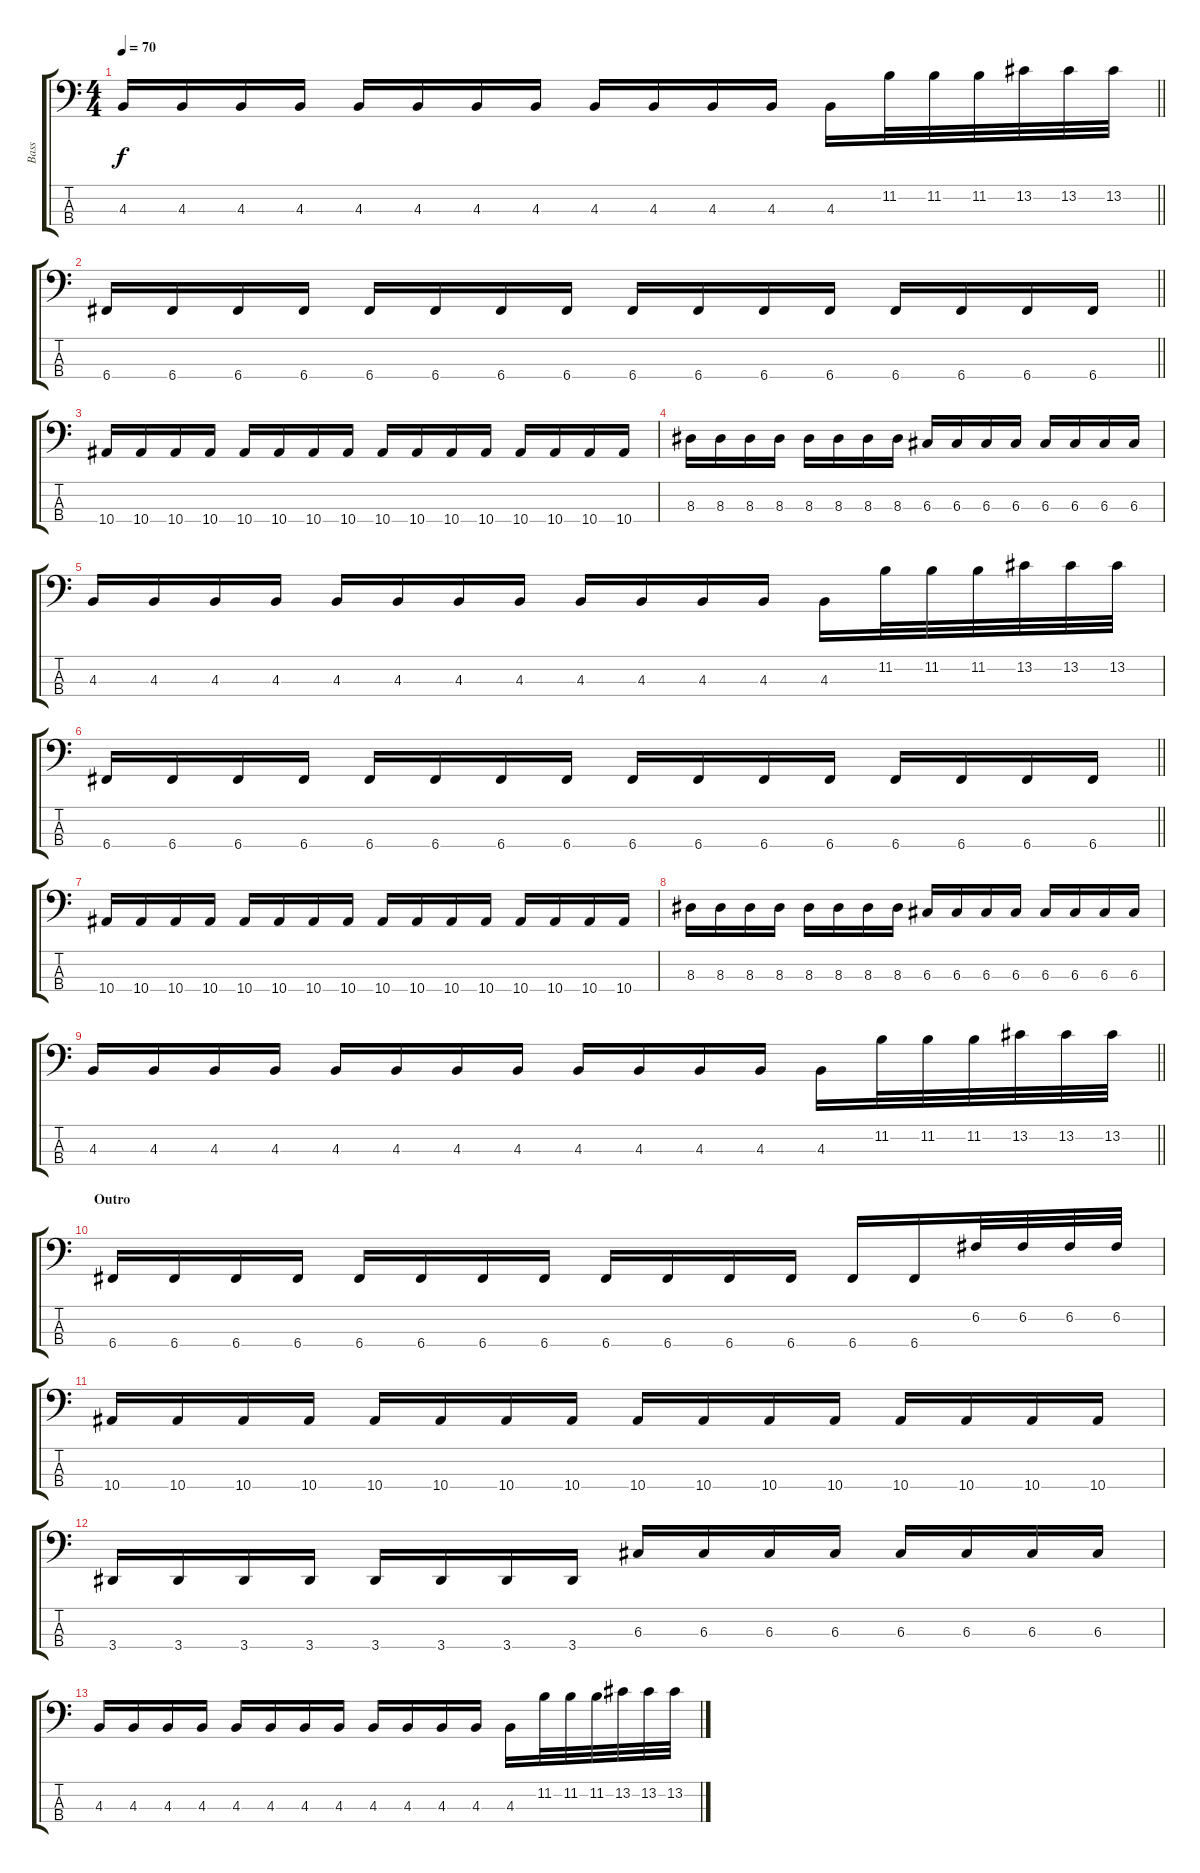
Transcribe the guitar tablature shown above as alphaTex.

\track ("Bass" "Bass") {instrument electricbassfinger}
\staff {score tabs}
\tuning (F2 C2 G1 C1) {hide}
\ts (4 4)
\tempo 70
\clef f4
\barLineRight lightlight
\ks c
4.3.16{dy f} 4.3.16 4.3.16 4.3.16 4.3.16 4.3.16 4.3.16 4.3.16 4.3.16 4.3.16 4.3.16 4.3.16 4.3.16 11.2.32 11.2.32 11.2.32 13.2.32 13.2.32 13.2.32 |
\section ("" "")
\barLineRight lightlight
6.4.16 6.4.16 6.4.16 6.4.16 6.4.16 6.4.16 6.4.16 6.4.16 6.4.16 6.4.16 6.4.16 6.4.16 6.4.16 6.4.16 6.4.16 6.4.16 |
10.4.16 10.4.16 10.4.16 10.4.16 10.4.16 10.4.16 10.4.16 10.4.16 10.4.16 10.4.16 10.4.16 10.4.16 10.4.16 10.4.16 10.4.16 10.4.16 |
8.3.16 8.3.16 8.3.16 8.3.16 8.3.16 8.3.16 8.3.16 8.3.16 6.3.16 6.3.16 6.3.16 6.3.16 6.3.16 6.3.16 6.3.16 6.3.16 |
4.3.16 4.3.16 4.3.16 4.3.16 4.3.16 4.3.16 4.3.16 4.3.16 4.3.16 4.3.16 4.3.16 4.3.16 4.3.16 11.2.32 11.2.32 11.2.32 13.2.32 13.2.32 13.2.32 |
\barLineRight lightlight
6.4.16 6.4.16 6.4.16 6.4.16 6.4.16 6.4.16 6.4.16 6.4.16 6.4.16 6.4.16 6.4.16 6.4.16 6.4.16 6.4.16 6.4.16 6.4.16 |
10.4.16 10.4.16 10.4.16 10.4.16 10.4.16 10.4.16 10.4.16 10.4.16 10.4.16 10.4.16 10.4.16 10.4.16 10.4.16 10.4.16 10.4.16 10.4.16 |
8.3.16 8.3.16 8.3.16 8.3.16 8.3.16 8.3.16 8.3.16 8.3.16 6.3.16 6.3.16 6.3.16 6.3.16 6.3.16 6.3.16 6.3.16 6.3.16 |
\barLineRight lightlight
4.3.16 4.3.16 4.3.16 4.3.16 4.3.16 4.3.16 4.3.16 4.3.16 4.3.16 4.3.16 4.3.16 4.3.16 4.3.16 11.2.32 11.2.32 11.2.32 13.2.32 13.2.32 13.2.32 |
\section ("" "Outro")
6.4.16 6.4.16 6.4.16 6.4.16 6.4.16 6.4.16 6.4.16 6.4.16 6.4.16 6.4.16 6.4.16 6.4.16 6.4.16 6.4.16 6.2.32 6.2.32 6.2.32 6.2.32 |
10.4.16 10.4.16 10.4.16 10.4.16 10.4.16 10.4.16 10.4.16 10.4.16 10.4.16 10.4.16 10.4.16 10.4.16 10.4.16 10.4.16 10.4.16 10.4.16 |
3.4.16 3.4.16 3.4.16 3.4.16 3.4.16 3.4.16 3.4.16 3.4.16 6.3.16 6.3.16 6.3.16 6.3.16 6.3.16 6.3.16 6.3.16 6.3.16 |
4.3.16 4.3.16 4.3.16 4.3.16 4.3.16 4.3.16 4.3.16 4.3.16 4.3.16 4.3.16 4.3.16 4.3.16 4.3.16 11.2.32 11.2.32 11.2.32 13.2.32 13.2.32 13.2.32
